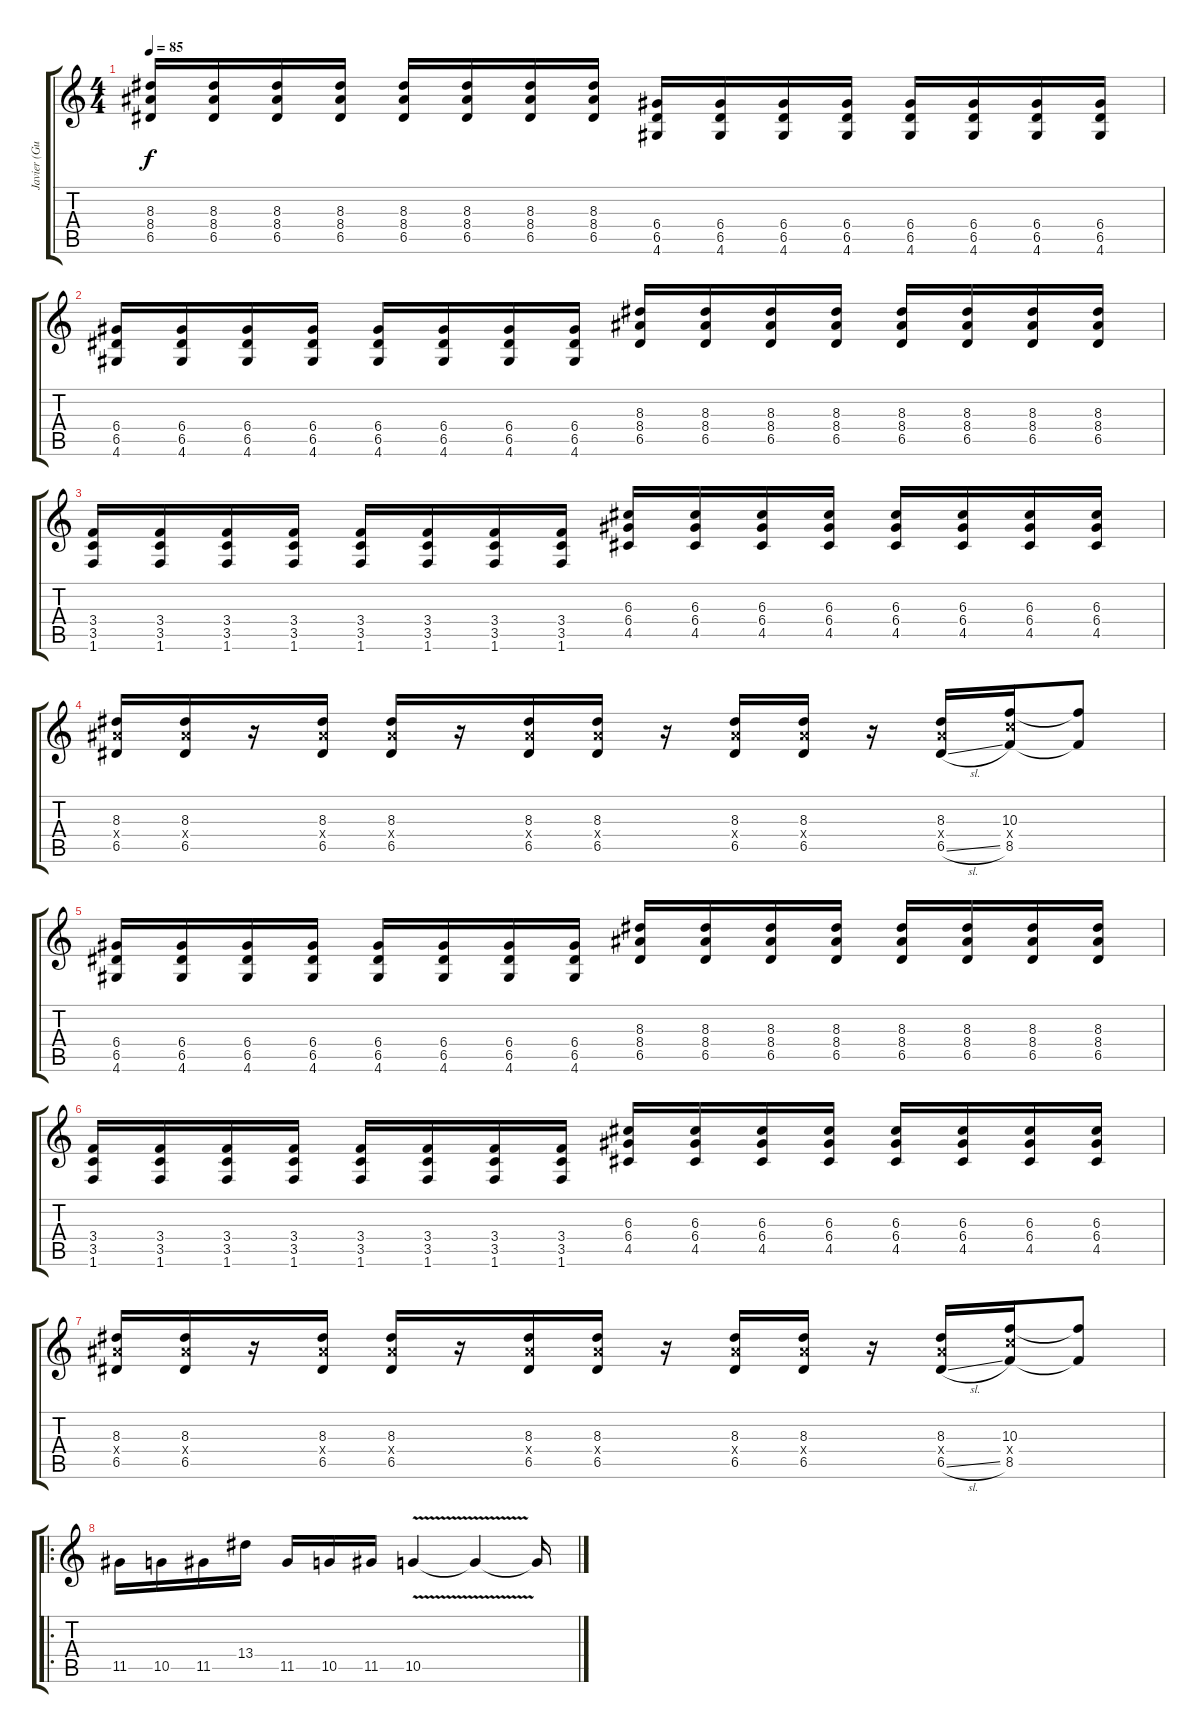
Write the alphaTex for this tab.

\track ("Javier (Guitarra 1)" "Javier (Gu") {instrument overdrivenguitar}
\staff {score tabs}
\tuning (E4 B3 G3 D3 A2 E2) {hide}
\ts (4 4)
\tempo 85
\clef g2
\ks c
(8.3 8.4 6.5).16{dy f} (8.3 8.4 6.5).16 (8.3 8.4 6.5).16 (8.3 8.4 6.5).16 (8.3 8.4 6.5).16 (8.3 8.4 6.5).16 (8.3 8.4 6.5).16 (8.3 8.4 6.5).16 (6.4 6.5 4.6).16 (6.4 6.5 4.6).16 (6.4 6.5 4.6).16 (6.4 6.5 4.6).16 (6.4 6.5 4.6).16 (6.4 6.5 4.6).16 (6.4 6.5 4.6).16 (6.4 6.5 4.6).16 |
(6.4 6.5 4.6).16 (6.4 6.5 4.6).16 (6.4 6.5 4.6).16 (6.4 6.5 4.6).16 (6.4 6.5 4.6).16 (6.4 6.5 4.6).16 (6.4 6.5 4.6).16 (6.4 6.5 4.6).16 (8.3 8.4 6.5).16 (8.3 8.4 6.5).16 (8.3 8.4 6.5).16 (8.3 8.4 6.5).16 (8.3 8.4 6.5).16 (8.3 8.4 6.5).16 (8.3 8.4 6.5).16 (8.3 8.4 6.5).16 |
(3.4 3.5 1.6).16 (3.4 3.5 1.6).16 (3.4 3.5 1.6).16 (3.4 3.5 1.6).16 (3.4 3.5 1.6).16 (3.4 3.5 1.6).16 (3.4 3.5 1.6).16 (3.4 3.5 1.6).16 (6.3 6.4 4.5).16 (6.3 6.4 4.5).16 (6.3 6.4 4.5).16 (6.3 6.4 4.5).16 (6.3 6.4 4.5).16 (6.3 6.4 4.5).16 (6.3 6.4 4.5).16 (6.3 6.4 4.5).16 |
(8.3 8.4{x} 6.5).16 (8.3 8.4{x} 6.5).16 r.16 (8.3 8.4{x} 6.5).16 (8.3 8.4{x} 6.5).16 r.16 (8.3 8.4{x} 6.5).16 (8.3 8.4{x} 6.5).16 r.16 (8.3 8.4{x} 6.5).16 (8.3 8.4{x} 6.5).16 r.16 (8.3 8.4{x} 6.5{sl}).16 (10.3 10.4{x} 8.5).16 (10.3{t} 8.5{t}).8 |
(6.4 6.5 4.6).16 (6.4 6.5 4.6).16 (6.4 6.5 4.6).16 (6.4 6.5 4.6).16 (6.4 6.5 4.6).16 (6.4 6.5 4.6).16 (6.4 6.5 4.6).16 (6.4 6.5 4.6).16 (8.3 8.4 6.5).16 (8.3 8.4 6.5).16 (8.3 8.4 6.5).16 (8.3 8.4 6.5).16 (8.3 8.4 6.5).16 (8.3 8.4 6.5).16 (8.3 8.4 6.5).16 (8.3 8.4 6.5).16 |
(3.4 3.5 1.6).16 (3.4 3.5 1.6).16 (3.4 3.5 1.6).16 (3.4 3.5 1.6).16 (3.4 3.5 1.6).16 (3.4 3.5 1.6).16 (3.4 3.5 1.6).16 (3.4 3.5 1.6).16 (6.3 6.4 4.5).16 (6.3 6.4 4.5).16 (6.3 6.4 4.5).16 (6.3 6.4 4.5).16 (6.3 6.4 4.5).16 (6.3 6.4 4.5).16 (6.3 6.4 4.5).16 (6.3 6.4 4.5).16 |
(8.3 8.4{x} 6.5).16 (8.3 8.4{x} 6.5).16 r.16 (8.3 8.4{x} 6.5).16 (8.3 8.4{x} 6.5).16 r.16 (8.3 8.4{x} 6.5).16 (8.3 8.4{x} 6.5).16 r.16 (8.3 8.4{x} 6.5).16 (8.3 8.4{x} 6.5).16 r.16 (8.3 8.4{x} 6.5{sl}).16 (10.3 10.4{x} 8.5).16 (10.3{t} 8.5{t}).8 |
\ro
11.5.16 10.5.16 11.5.16 13.4.16 11.5.16 10.5.16 11.5.16 10.5{v}.4 10.5{t}.4 10.5{t}.16
